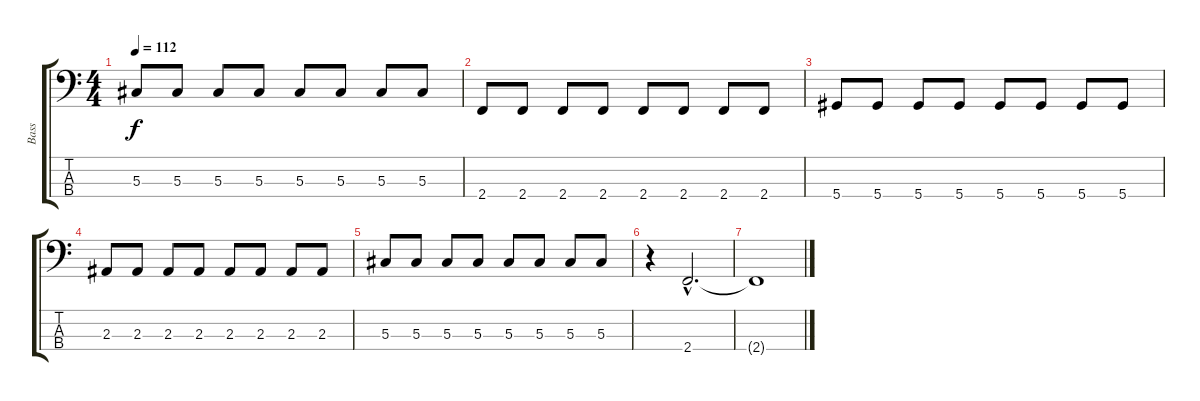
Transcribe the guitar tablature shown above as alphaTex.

\track ("Bass" "Bass") {instrument electricbassfinger}
\staff {score tabs}
\tuning (Gb2 Db2 Ab1 Eb1) {hide}
\ts (4 4)
\tempo 112
\clef f4
\ks c
5.3.8{dy f} 5.3.8 5.3.8 5.3.8 5.3.8 5.3.8 5.3.8 5.3.8 |
2.4.8 2.4.8 2.4.8 2.4.8 2.4.8 2.4.8 2.4.8 2.4.8 |
5.4.8 5.4.8 5.4.8 5.4.8 5.4.8 5.4.8 5.4.8 5.4.8 |
2.3.8 2.3.8 2.3.8 2.3.8 2.3.8 2.3.8 2.3.8 2.3.8 |
5.3.8 5.3.8 5.3.8 5.3.8 5.3.8 5.3.8 5.3.8 5.3.8 |
r.4 2.4{hac}.2{d} |
2.4{t}.1
